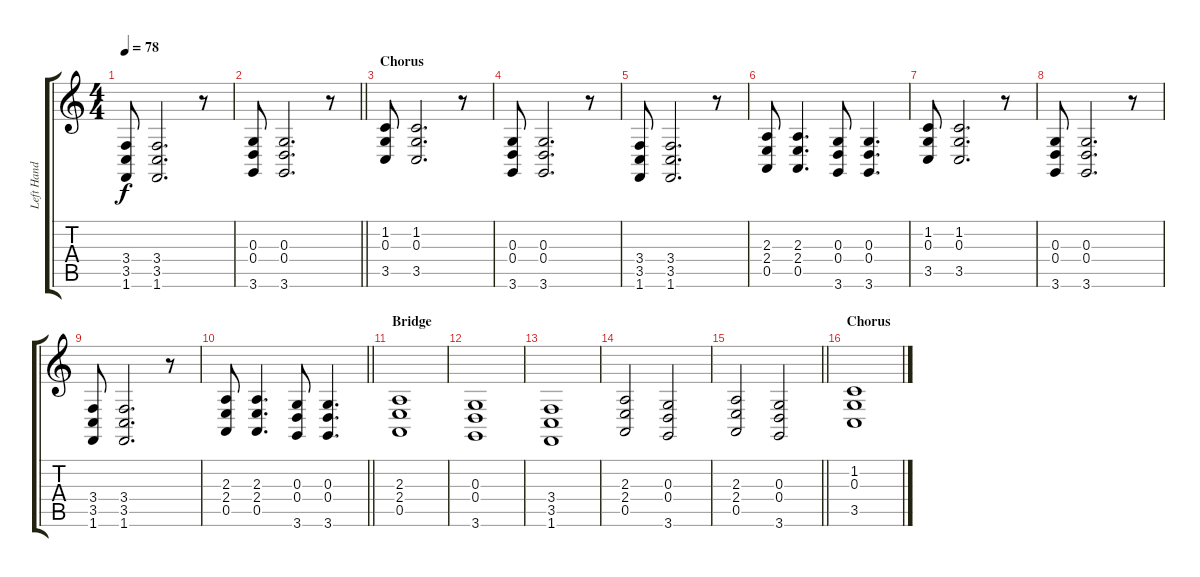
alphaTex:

\track ("Left Hand Piano - Nick" "Left Hand ") {instrument brightacousticpiano}
\staff {score tabs}
\tuning (E4 B3 G3 D3 A2 E2) {hide}
\ts (4 4)
\tempo 78
\clef g2
\ks c
(3.4 3.5 1.6).8{dy f} (3.4 3.5 1.6).2{d} r.8 |
\barLineRight lightlight
(0.3 0.4 3.6).8 (0.3 0.4 3.6).2{d} r.8 |
\section ("" "Chorus")
(1.2 0.3 3.5).8 (1.2 0.3 3.5).2{d} r.8 |
(0.3 0.4 3.6).8 (0.3 0.4 3.6).2{d} r.8 |
(3.4 3.5 1.6).8 (3.4 3.5 1.6).2{d} r.8 |
(2.3 2.4 0.5).8 (2.3 2.4 0.5).4{d} (0.3 0.4 3.6).8 (0.3 0.4 3.6).4{d} |
(1.2 0.3 3.5).8 (1.2 0.3 3.5).2{d} r.8 |
(0.3 0.4 3.6).8 (0.3 0.4 3.6).2{d} r.8 |
(3.4 3.5 1.6).8 (3.4 3.5 1.6).2{d} r.8 |
\barLineRight lightlight
(2.3 2.4 0.5).8 (2.3 2.4 0.5).4{d} (0.3 0.4 3.6).8 (0.3 0.4 3.6).4{d} |
\section ("" "Bridge")
(2.3 2.4 0.5).1 |
(0.3 0.4 3.6).1 |
(3.4 3.5 1.6).1 |
(2.3 2.4 0.5).2 (0.3 0.4 3.6).2 |
\barLineRight lightlight
(2.3 2.4 0.5).2 (0.3 0.4 3.6).2 |
\section ("" "Chorus")
(1.2 0.3 3.5).1
